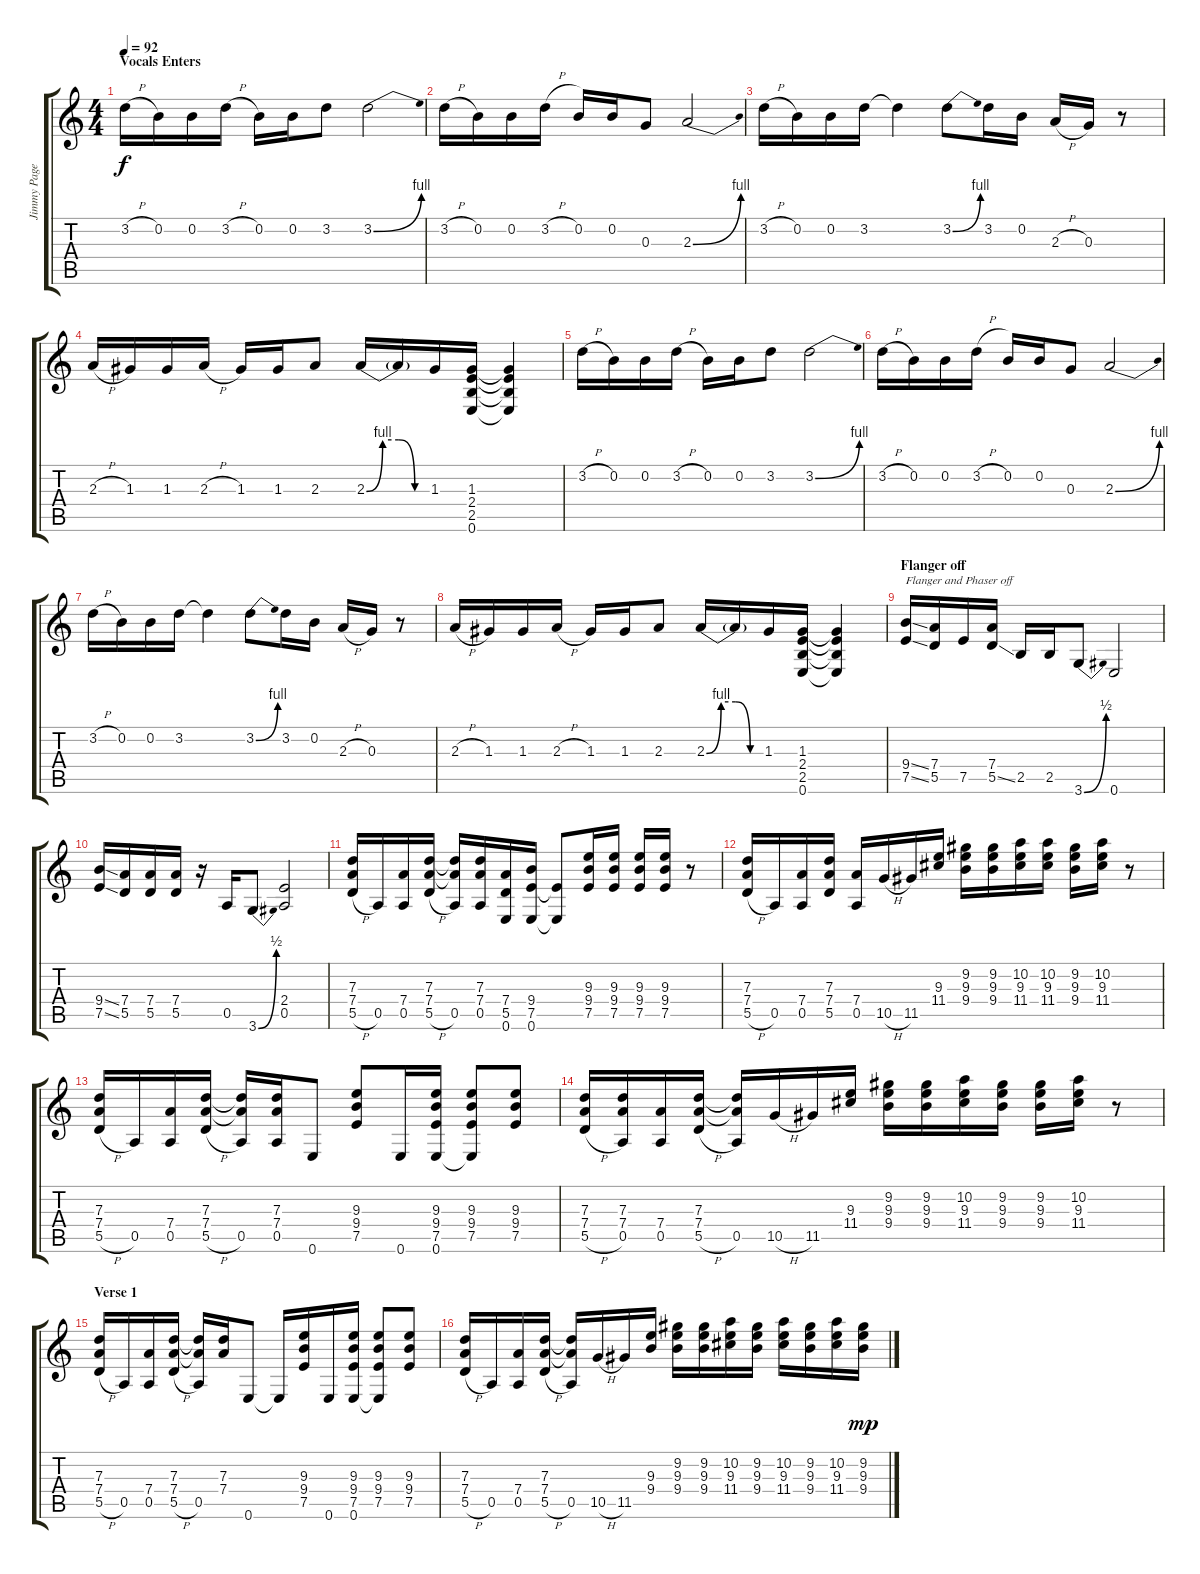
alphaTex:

\track ("Jimmy Page 2" "Jimmy Page") {instrument distortionguitar}
\staff {score tabs}
\tuning (E4 B3 G3 D3 A2 E2) {hide}
\ts (4 4)
\section ("" "Vocals Enters")
\tempo 92
\clef g2
\ks c
3.2{h}.16{dy f} 0.2.16 0.2.16 3.2{h}.16 0.2.16 0.2.16 3.2.8 3.2{be (bend 0 0 60 4)}.2 |
3.2{h}.16 0.2.16 0.2.16 3.2{h}.16 0.2.16 0.2.16 0.3.8 2.3{be (bend 0 0 60 4)}.2 |
3.2{h}.16 0.2.16 0.2.16 3.2.16 3.2{t}.4 3.2{be (bend 0 0 60 4)}.8 3.2.16 0.2.16 2.3{h}.16 0.3.16 r.8 |
2.3{h}.16 1.3.16 1.3.16 2.3{h}.16 1.3.16 1.3.16 2.3.8 2.3{be (custom 0 0 15 4 30 4 45 0 60 0)}.16 2.3{t}.16 1.3.16 (1.3 2.4 2.5 0.6).16 (1.3{t} 2.4{t} 2.5{t} 0.6{t}).4 |
3.2{h}.16 0.2.16 0.2.16 3.2{h}.16 0.2.16 0.2.16 3.2.8 3.2{be (bend 0 0 60 4)}.2 |
3.2{h}.16 0.2.16 0.2.16 3.2{h}.16 0.2.16 0.2.16 0.3.8 2.3{be (bend 0 0 60 4)}.2 |
3.2{h}.16 0.2.16 0.2.16 3.2.16 3.2{t}.4 3.2{be (bend 0 0 60 4)}.8 3.2.16 0.2.16 2.3{h}.16 0.3.16 r.8 |
2.3{h}.16 1.3.16 1.3.16 2.3{h}.16 1.3.16 1.3.16 2.3.8 2.3{be (custom 0 0 15 4 30 4 45 0 60 0)}.16 2.3{t}.16 1.3.16 (1.3 2.4 2.5 0.6).16 (1.3{t} 2.4{t} 2.5{t} 0.6{t}).4 |
\section ("" "Flanger off")
(9.4{ss} 7.5{ss}).16{txt "Flanger and Phaser off" instrument distortionguitar} (7.4 5.5).16 7.5.16 (7.4 5.5{ss}).16 2.5.16 2.5.16 3.6{be (bend 0 0 60 2)}.8 0.6.2 |
(9.4{ss} 7.5{ss}).16 (7.4 5.5).16 (7.4 5.5).16 (7.4 5.5).16 r.16 0.5.16 3.6{be (bend 0 0 60 2)}.8 (2.4 0.5).2 |
(7.3 7.4 5.5{h}).16 0.5.16 (7.4 0.5).16 (7.3 7.4 5.5{h}).16 (7.3{t} 7.4{t} 0.5).16 (7.3 7.4 0.5).16 (7.4 5.5 0.6).16 (9.4 7.5 0.6).16 (7.5{t} 0.6{t}).8 (9.3 9.4 7.5).16 (9.3 9.4 7.5).16 (9.3 9.4 7.5).16 (9.3 9.4 7.5).16 r.8 |
(7.3 7.4 5.5{h}).16 0.5.16 (7.4 0.5).16 (7.3 7.4 5.5).16 (7.4 0.5).16 10.5{h}.16 11.5.16 (9.3 11.4).16 (9.2 9.3 9.4).16 (9.2 9.3 9.4).16 (10.2 9.3 11.4).16 (10.2 9.3 11.4).16 (9.2 9.3 9.4).16 (10.2 9.3 11.4).16 r.8 |
(7.3 7.4 5.5{h}).16 0.5.16 (7.4 0.5).16 (7.3 7.4 5.5{h}).16 (7.3{t} 7.4{t} 0.5).16 (7.3 7.4 0.5).16 0.6.8 (9.3 9.4 7.5).8 0.6.16 (9.3 9.4 7.5 0.6).16 (9.3 9.4 7.5 0.6{t}).8 (9.3 9.4 7.5).8 |
(7.3 7.4 5.5{h}).16 (7.3 7.4 0.5).16 (7.4 0.5).16 (7.3 7.4 5.5{h}).16 (7.3{t} 7.4{t} 0.5).16 10.5{h}.16 11.5.16 (9.3 11.4).16 (9.2 9.3 9.4).16 (9.2 9.3 9.4).16 (10.2 9.3 11.4).16 (9.2 9.3 9.4).16 (9.2 9.3 9.4).16 (10.2 9.3 11.4).16 r.8 |
\section ("" "Verse 1")
(7.3 7.4 5.5{h}).16 0.5.16 (7.4 0.5).16 (7.3 7.4 5.5{h}).16 (7.3{t} 7.4{t} 0.5).16 (7.3 7.4).16 0.6.8 0.6{t}.16 (9.3 9.4 7.5).16 0.6.16 (9.3 9.4 7.5 0.6).16 (9.3 9.4 7.5 0.6{t}).8 (9.3 9.4 7.5).8 |
(7.3 7.4 5.5{h}).16 0.5.16 (7.4 0.5).16 (7.3 7.4 5.5{h}).16 (7.3{t} 7.4{t} 0.5).16 10.5{h}.16 11.5.16 (9.3 9.4).16 (9.2 9.3 9.4).16 (9.2 9.3 9.4).16 (10.2 9.3 11.4).16 (9.2 9.3 9.4).16 (10.2 9.3 11.4).16 (9.2 9.3 9.4).16 (10.2 9.3 11.4).16 (9.2 9.3 9.4).16{dy mp}
